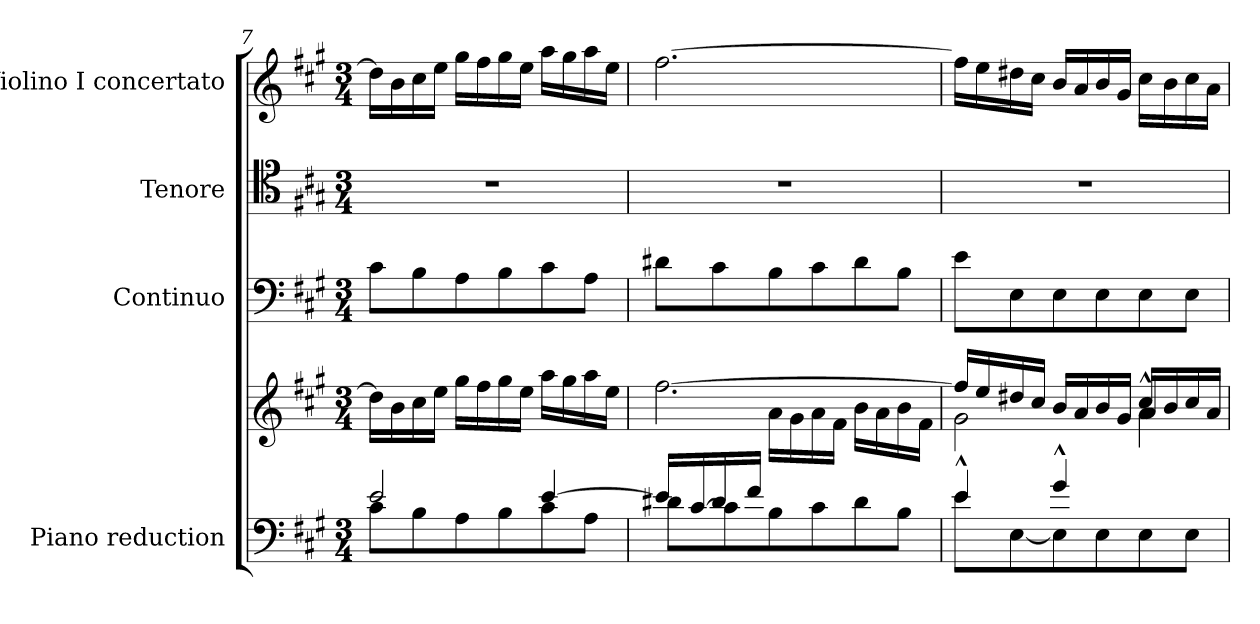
**kern	**kern	**kern	**kern	**kern
*part4	*part4	*part3	*part2	*part1
*staff5	*staff4	*staff3	*staff2	*staff1
*I"Piano reduction	*	*I"Continuo	*I"Tenore	*I"Violino I concertato
*I'Pno	*	*	*	*I'Vln
*clefF4	*clefG2	*clefF4	*clefC4	*clefG2
*k[f#c#g#]	*k[f#c#g#]	*k[f#c#g#]	*k[f#c#g#]	*k[f#c#g#]
*M3/4	*M3/4	*M3/4	*M3/4	*M3/4
=7	=7	=7	=7	=7
*^	*	*	*	*
2e/	8c#\L	16dd#\LL]	8c#\L	2.r	16dd#\LL]
.	.	16b\	.	.	16b\
.	8B\	16cc#\	8B\	.	16cc#\
.	.	16ee\JJ	.	.	16ee\JJ
.	8A\	16gg#\LL	8A\	.	16gg#\LL
.	.	16ff#\	.	.	16ff#\
.	8B\	16gg#\	8B\	.	16gg#\
.	.	16ee\JJ	.	.	16ee\JJ
[4e/	8c#\	16aa\LL	8c#\	.	16aa\LL
.	.	16gg#\	.	.	16gg#\
.	8A\J	16aa\	8A\J	.	16aa\
.	.	16ee\JJ	.	.	16ee\JJ
=8	=8	=8	=8	=8	=8
*	*	*^	*	*	*
16e/LL]	8d#X\L	[2.ff#\	4ryy	8d#X\L	2.r	[2.ff#\
[16c#/	.	.	.	.	.	.
16d#/	8c#\]	.	.	8c#\	.	.
16f#/JJ	.	.	.	.	.	.
4ryy	8B\	.	16a\LL	8B\	.	.
.	.	.	16g#\	.	.	.
.	8c#\	.	16a\	8c#\	.	.
.	.	.	16f#\JJ	.	.	.
4ryy	8d#\	.	16b\LL	8d#\	.	.
.	.	.	16a\	.	.	.
.	8B\J	.	16b\	8B\J	.	.
.	.	.	16f#\JJ	.	.	.
!!LO:LB:g=z
=9	=9	=9	=9	=9	=9	=9
*	*	*	*^	*	*	*
4e^^/	8e\L	16ff#/LL]	2g#\	2ryy	8e\L	2.r	16ff#\LL]
.	.	16ee/	.	.	.	.	16ee\
.	[8E\	16dd#X/	.	.	8E\	.	16dd#X\
.	.	16cc#/JJ	.	.	.	.	16cc#\JJ
4g#^^/	8E\]	16b/LL	.	.	8E\	.	16b/LL
.	.	16a/	.	.	.	.	16a/
.	8E\	16b/	.	.	8E\	.	16b/
.	.	16g#/JJ	.	.	.	.	16g#/JJ
4ryy	8E\	16cc#/LL	4a/	4a^^\	8E\	.	16cc#\LL
.	.	16b/	.	.	.	.	16b\
.	8E\J	16cc#/	.	.	8E\J	.	16cc#\
.	.	16a/JJ	.	.	.	.	16a\JJ
*v	*v	*	*	*	*	*	*
*	*v	*v	*v	*	*	*
=	=	=	=	=
*-	*-	*-	*-	*-
